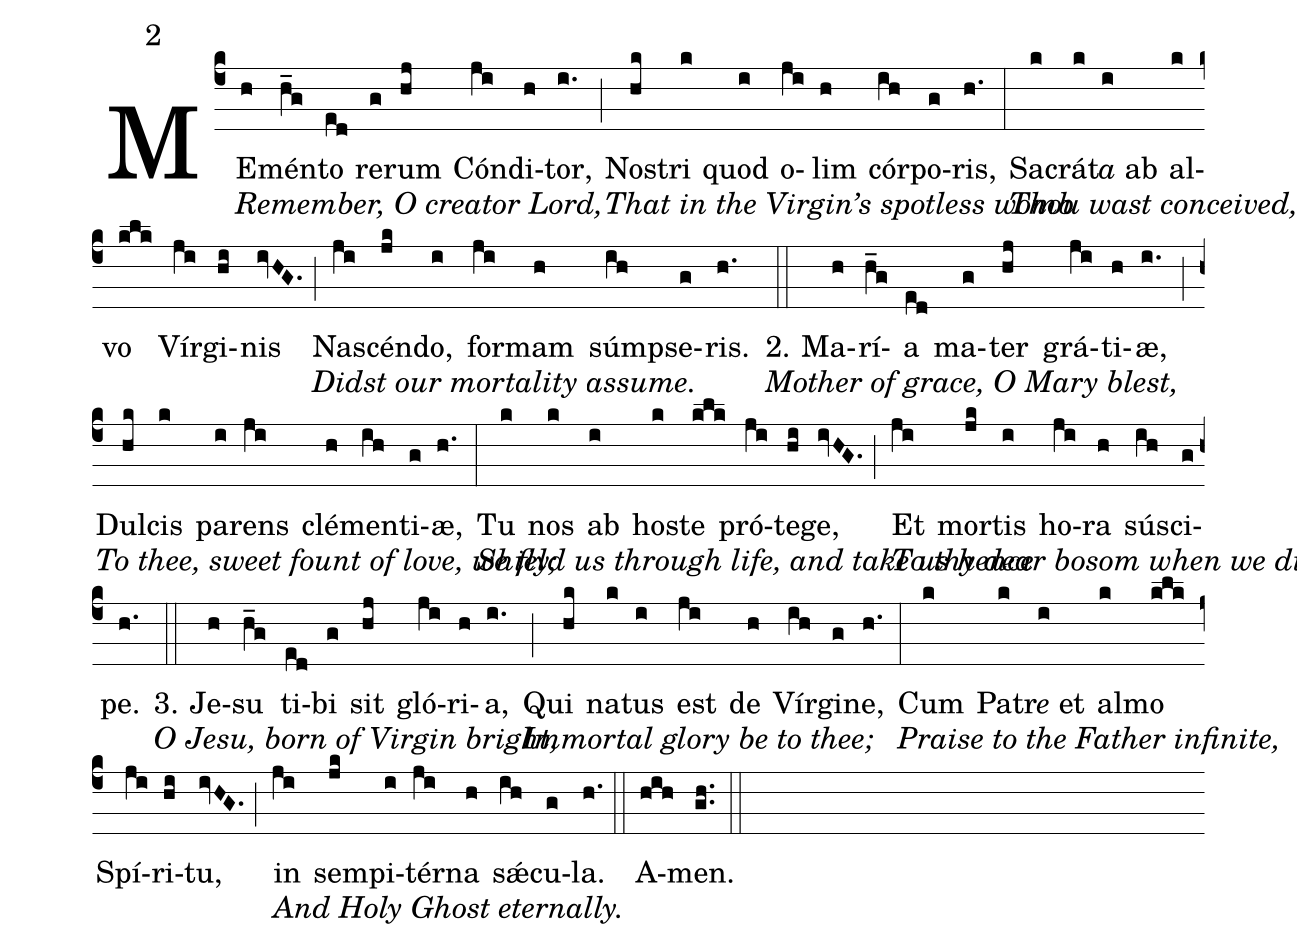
annotation: 2;
%%
(c4)ME[Remember, O creator Lord,](h)mén(h_g)to(ed) re(g)rum(hj) Cón(ji)di(h)tor,(i.) (;)
No[That in the Virgin's spotless womb](hk)stri(k) quod(i) o(ji)lim(h) cór(ih)po(g)ris,(h.) (:)
Sa[Thou wast conceived, and of her flesh](k)crá(k)t<i>a</i> ab(i) al(k)vo(klk) Vír(ji)gi(hi)nis(ivHG.) (;)
Na[Didst our mortality assume.](ji)scén(jk)do,(i) for(ji)mam(h) súm(ih)pse(g)ris.(h.) (::)
2. Ma[Mother of grace, O Mary blest,](h)rí(h_g)a(ed) ma(g)ter(hj) grá(ji)ti(h)æ,(i.) (;)
Dul[To thee, sweet fount of love, we fly;](hk)cis(k) pa(i)rens(ji) clé(h)men(ih)ti(g)æ,(h.) (:)
Tu[Shield us through life, and take us hence](k) nos(k) ab(i) ho(k)ste(klk) pró(ji)te(hi)ge,(ivHG.) (;)
Et[To thy dear bosom when we die.](ji) mor(jk)tis(i) ho(ji)ra(h) sús(ih)ci(g)pe.(h.) (::)
3. Je[O Jesu, born of Virgin bright,](h)su(h_g) ti(ed)bi(g) sit(hj) gló(ji)ri(h)a,(i.) (;)
Qui[Immortal glory be to thee;](hk) na(k)tus(i) est(ji) de(h) Vír(ih)gi(g)ne,(h.) (:)
Cum[Praise to the Father infinite,](k) Pa(k)tr<i>e</i> et(i) al(k)mo(klk) Spí(ji)ri(hi)tu,(ivHG.) (;)
in[And Holy Ghost eternally.](ji) sem(jk)pi(i)tér(ji)na(h) s<sp>'ae</sp>(ih)cu(g)la.(h.) (::)
A(hih)men.(gh..) (::)
